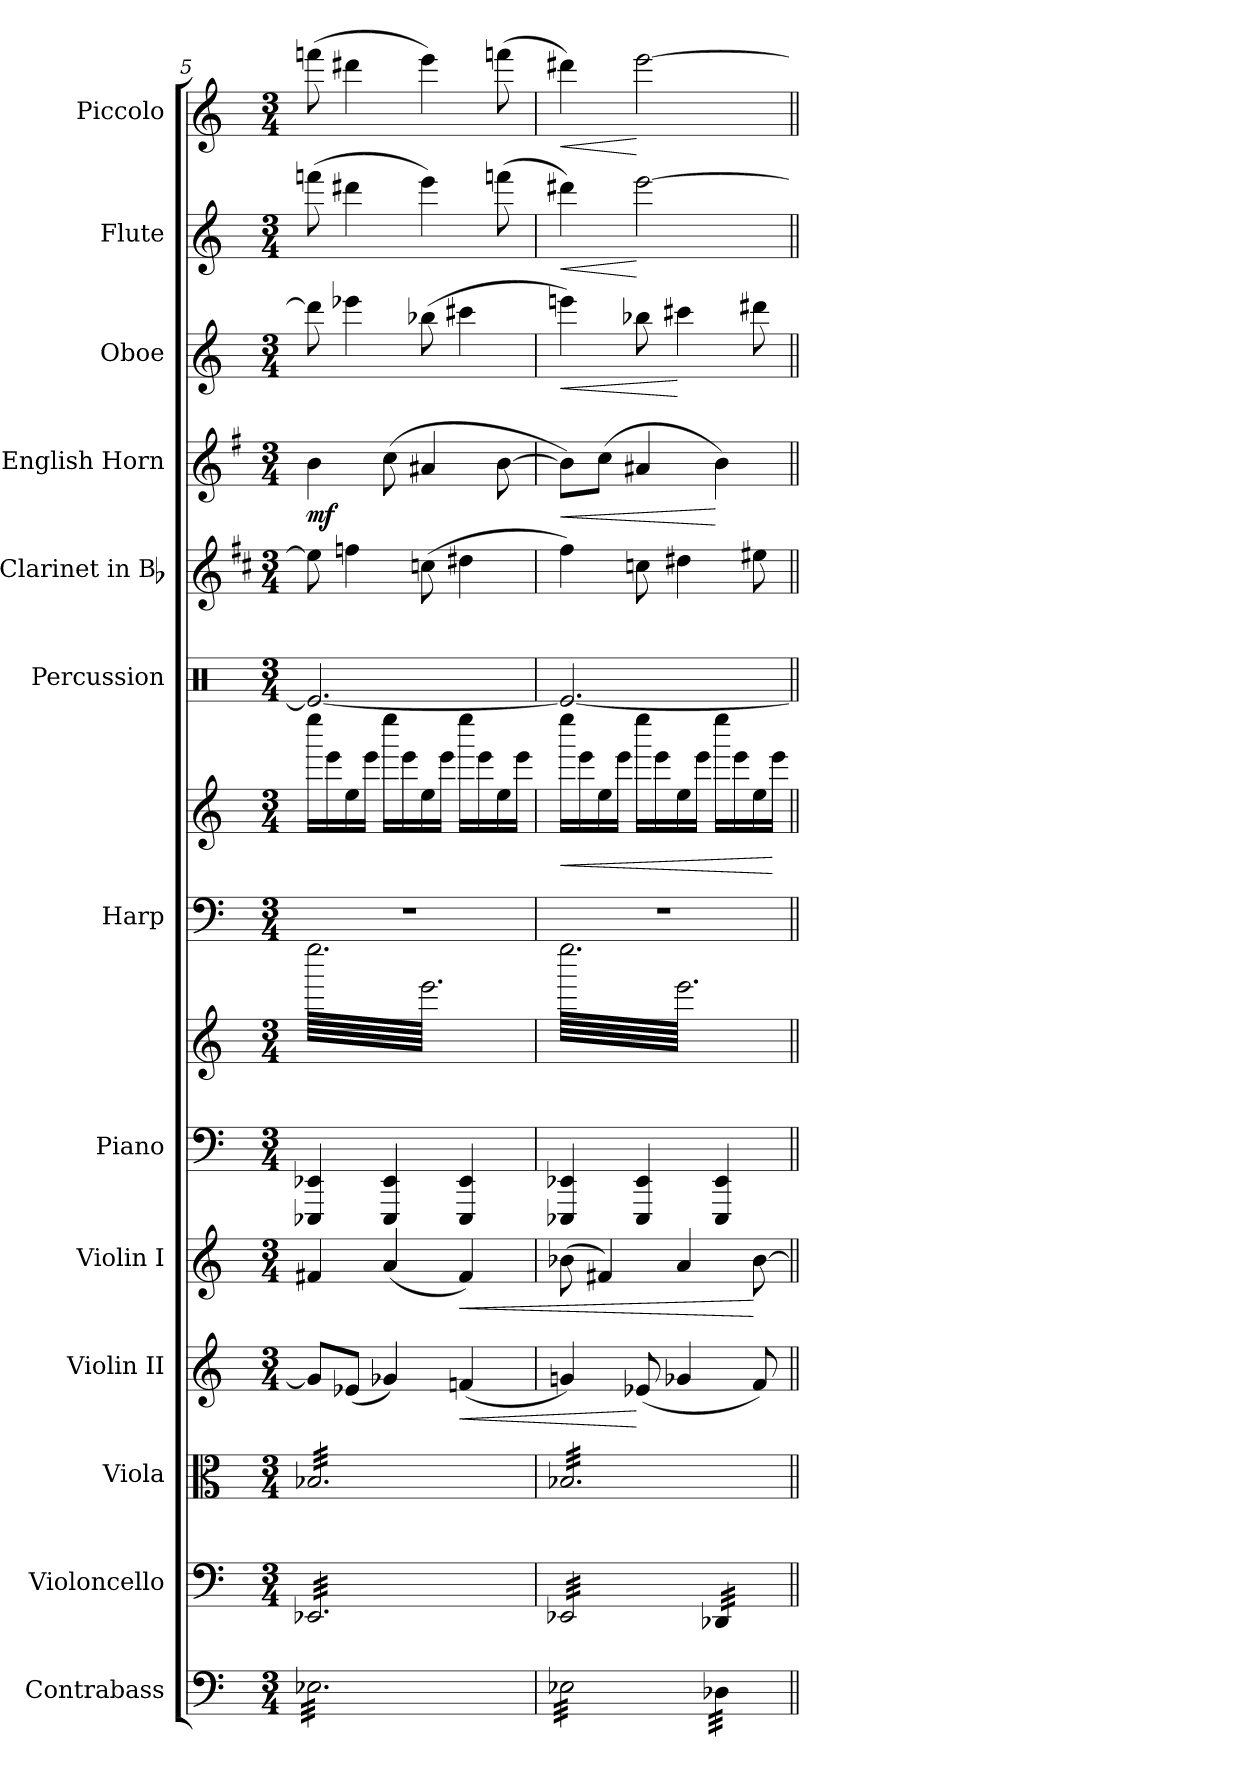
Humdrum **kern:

**kern	**kern	**kern	**kern	**dynam	**kern	**dynam	**kern	**kern	**kern	**kern	**dynam	**kern	**kern	**kern	**dynam	**kern	**dynam	**kern	**dynam	**kern	**dynam
*part13	*part12	*part11	*part10	*part10	*part9	*part9	*part8	*part8	*part7	*part7	*part7	*part6	*part5	*part4	*part4	*part3	*part3	*part2	*part2	*part1	*part1
*staff15	*staff14	*staff13	*staff12	*staff12	*staff11	*staff11	*staff10	*staff9	*staff8	*staff7	*staff7/8	*staff6	*staff5	*staff4	*staff4	*staff3	*staff3	*staff2	*staff2	*staff1	*staff1
*I"Contrabass	*I"Violoncello	*I"Viola	*I"Violin II	*	*I"Violin I	*	*I"Piano	*	*I"Harp	*	*	*I"Percussion	*I"Clarinet in Bb	*I"English Horn	*	*I"Oboe	*	*I"Flute	*	*I"Piccolo	*
*I'Cb.	*I'Vc.	*I'Vla.	*I'Vln. II	*	*I'Vln. I	*	*I'Pno	*	*I'Hp	*	*	*I'Perc.	*I'Cl.	*I'Eng. Hn.	*	*I'Ob.	*	*I'Fl.	*	*I'Picc.	*
*clefF4	*clefF4	*clefC3	*clefG2	*	*clefG2	*	*clefF4	*clefG2	*clefF4	*clefG2	*	*clefX	*clefG2	*clefG2	*	*clefG2	*	*clefG2	*	*clefG2	*
*ITrd7c12	*	*	*	*	*	*	*	*	*	*	*	*	*ITrd1c2	*ITrd4c7	*	*	*	*	*	*ITrd-7c-12	*
*k[]	*k[]	*k[]	*k[]	*	*k[]	*	*k[]	*k[]	*k[]	*k[]	*	*k[]	*k[]	*k[]	*	*k[]	*	*k[]	*	*k[]	*
*C:	*C:	*C:	*C:	*	*C:	*	*C:	*C:	*C:	*C:	*	*C:	*C:	*C:	*	*C:	*	*C:	*	*C:	*
*M3/4	*M3/4	*M3/4	*M3/4	*	*M3/4	*	*M3/4	*M3/4	*M3/4	*M3/4	*	*M3/4	*M3/4	*M3/4	*	*M3/4	*	*M3/4	*	*M3/4	*
=5	=5	=5	=5	=5	=5	=5	=5	=5	=5	=5	=5	=5	=5	=5	=5	=5	=5	=5	=5	=5	=5
*tremolo	*	*	*	*	*	*	*	*	*	*	*	*	*	*	*	*	*	*	*	*	*
*	*tremolo	*	*	*	*	*	*	*	*	*	*	*	*	*	*	*	*	*	*	*	*
*	*	*tremolo	*	*	*	*	*	*	*	*	*	*	*	*	*	*	*	*	*	*	*
*	*	*	*	*	*	*	*	*tremolo	*	*	*	*	*	*	*	*	*	*	*	*	*
32EE-XLLL	32EE-XLLL	32B-XLLL	8gL]	.	4f#X	.	4EEE-X 4EE-X	(64eeeeLLLL	4%3r	16eeeeLL	.	2.Re/_	8dd-]	4e	mf	8ddd-]	.	(8fffn	.	(8ffffn	.
.	.	.	.	.	.	.	.	64eee)	.	.	.	.	.	.	.	.	.	.	.	.	.
32EE-X	32EE-X	32B-X	.	.	.	.	.	64eeee	.	.	.	.	.	.	.	.	.	.	.	.	.
.	.	.	.	.	.	.	.	64eee)	.	.	.	.	.	.	.	.	.	.	.	.	.
32EE-X	32EE-X	32B-X	.	.	.	.	.	64eeee	.	16eee	.	.	.	.	.	.	.	.	.	.	.
.	.	.	.	.	.	.	.	64eee)	.	.	.	.	.	.	.	.	.	.	.	.	.
32EE-X	32EE-X	32B-X	.	.	.	.	.	64eeee	.	.	.	.	.	.	.	.	.	.	.	.	.
.	.	.	.	.	.	.	.	64eee)	.	.	.	.	.	.	.	.	.	.	.	.	.
32EE-X	32EE-X	32B-X	(8e-XJ	.	.	.	.	64eeee	.	16ee	.	.	4ee-X	.	.	4eee-X	.	4ddd#X	.	4dddd#X	.
.	.	.	.	.	.	.	.	64eee)	.	.	.	.	.	.	.	.	.	.	.	.	.
32EE-X	32EE-X	32B-X	.	.	.	.	.	64eeee	.	.	.	.	.	.	.	.	.	.	.	.	.
.	.	.	.	.	.	.	.	64eee)	.	.	.	.	.	.	.	.	.	.	.	.	.
32EE-X	32EE-X	32B-X	.	.	.	.	.	64eeee	.	16eeeJJ	.	.	.	.	.	.	.	.	.	.	.
.	.	.	.	.	.	.	.	64eee)	.	.	.	.	.	.	.	.	.	.	.	.	.
32EE-X	32EE-X	32B-X	.	.	.	.	.	64eeee	.	.	.	.	.	.	.	.	.	.	.	.	.
.	.	.	.	.	.	.	.	64eee)	.	.	.	.	.	.	.	.	.	.	.	.	.
32EE-X	32EE-X	32B-X	4g-X)	.	(4a	.	4EEE- 4EE-	64eeee	.	16eeeeLL	.	.	.	(8f	.	.	.	.	.	.	.
.	.	.	.	.	.	.	.	64eee)	.	.	.	.	.	.	.	.	.	.	.	.	.
32EE-X	32EE-X	32B-X	.	.	.	.	.	64eeee	.	.	.	.	.	.	.	.	.	.	.	.	.
.	.	.	.	.	.	.	.	64eee)	.	.	.	.	.	.	.	.	.	.	.	.	.
32EE-X	32EE-X	32B-X	.	.	.	.	.	64eeee	.	16eee	.	.	.	.	.	.	.	.	.	.	.
.	.	.	.	.	.	.	.	64eee)	.	.	.	.	.	.	.	.	.	.	.	.	.
32EE-X	32EE-X	32B-X	.	.	.	.	.	64eeee	.	.	.	.	.	.	.	.	.	.	.	.	.
.	.	.	.	.	.	.	.	64eee)	.	.	.	.	.	.	.	.	.	.	.	.	.
32EE-X	32EE-X	32B-X	.	.	.	.	.	64eeee	.	16ee	.	.	(8b-X	4d#X	.	(8bb-X	.	4eee)	.	4eeee)	.
.	.	.	.	.	.	.	.	64eee)	.	.	.	.	.	.	.	.	.	.	.	.	.
32EE-X	32EE-X	32B-X	.	.	.	.	.	64eeee	.	.	.	.	.	.	.	.	.	.	.	.	.
.	.	.	.	.	.	.	.	64eee)	.	.	.	.	.	.	.	.	.	.	.	.	.
32EE-X	32EE-X	32B-X	.	.	.	.	.	64eeee	.	16eeeJJ	.	.	.	.	.	.	.	.	.	.	.
.	.	.	.	.	.	.	.	64eee)	.	.	.	.	.	.	.	.	.	.	.	.	.
32EE-X	32EE-X	32B-X	.	.	.	.	.	64eeee	.	.	.	.	.	.	.	.	.	.	.	.	.
.	.	.	.	.	.	.	.	64eee)	.	.	.	.	.	.	.	.	.	.	.	.	.
!	!	!	!	!LO:HP:b	!	!LO:HP:b	!	!	!	!	!	!	!	!	!	!	!	!	!	!	!
32EE-X	32EE-X	32B-X	(4fn	<	4f#)	<	4EEE- 4EE-	64eeee	.	16eeeeLL	.	.	4cc#X	.	.	4ccc#X	.	.	.	.	.
.	.	.	.	.	.	.	.	64eee)	.	.	.	.	.	.	.	.	.	.	.	.	.
32EE-X	32EE-X	32B-X	.	.	.	.	.	64eeee	.	.	.	.	.	.	.	.	.	.	.	.	.
.	.	.	.	.	.	.	.	64eee)	.	.	.	.	.	.	.	.	.	.	.	.	.
32EE-X	32EE-X	32B-X	.	.	.	.	.	64eeee	.	16eee	.	.	.	.	.	.	.	.	.	.	.
.	.	.	.	.	.	.	.	64eee)	.	.	.	.	.	.	.	.	.	.	.	.	.
32EE-X	32EE-X	32B-X	.	.	.	.	.	64eeee	.	.	.	.	.	.	.	.	.	.	.	.	.
.	.	.	.	.	.	.	.	64eee)	.	.	.	.	.	.	.	.	.	.	.	.	.
32EE-X	32EE-X	32B-X	.	.	.	.	.	64eeee	.	16ee	.	.	.	[8e	.	.	.	(8fffn	.	(8ffffn	.
.	.	.	.	.	.	.	.	64eee)	.	.	.	.	.	.	.	.	.	.	.	.	.
32EE-X	32EE-X	32B-X	.	.	.	.	.	64eeee	.	.	.	.	.	.	.	.	.	.	.	.	.
.	.	.	.	.	.	.	.	64eee)	.	.	.	.	.	.	.	.	.	.	.	.	.
32EE-X	32EE-X	32B-X	.	.	.	.	.	64eeee	.	16eeeJJ	.	.	.	.	.	.	.	.	.	.	.
.	.	.	.	.	.	.	.	64eee)	.	.	.	.	.	.	.	.	.	.	.	.	.
32EE-XJJJ	32EE-XJJJ	32B-XJJJ	.	.	.	.	.	64eeee	.	.	.	.	.	.	.	.	.	.	.	.	.
.	.	.	.	.	.	.	.	64eee)JJJJ	.	.	.	.	.	.	.	.	.	.	.	.	.
=6	=6	=6	=6	=6	=6	=6	=6	=6	=6	=6	=6	=6	=6	=6	=6	=6	=6	=6	=6	=6	=6
!	!	!	!	!	!	!	!	!	!	!	!	!	!	!	!LO:HP:b	!	!LO:HP:b	!	!LO:HP:b	!	!LO:HP:b
32EE-XLLL	32EE-XLLL	32B-XLLL	4gn)	.	(8b-X	.	4EEE-X 4EE-X	(64eeeeLLLL	4%3r	16eeeeLL	<	2.Re/_	4ee)	8eL])	<	4eeen)	<	4ddd#X)	<	4dddd#X)	<
.	.	.	.	.	.	.	.	64eee)	.	.	.	.	.	.	.	.	.	.	.	.	.
32EE-X	32EE-X	32B-X	.	.	.	.	.	64eeee	.	.	.	.	.	.	.	.	.	.	.	.	.
.	.	.	.	.	.	.	.	64eee)	.	.	.	.	.	.	.	.	.	.	.	.	.
32EE-X	32EE-X	32B-X	.	.	.	.	.	64eeee	.	16eee	.	.	.	.	.	.	.	.	.	.	.
.	.	.	.	.	.	.	.	64eee)	.	.	.	.	.	.	.	.	.	.	.	.	.
32EE-X	32EE-X	32B-X	.	.	.	.	.	64eeee	.	.	.	.	.	.	.	.	.	.	.	.	.
.	.	.	.	.	.	.	.	64eee)	.	.	.	.	.	.	.	.	.	.	.	.	.
32EE-X	32EE-X	32B-X	.	.	4f#X)	.	.	64eeee	.	16ee	.	.	.	(>8fJ	.	.	.	.	.	.	.
.	.	.	.	.	.	.	.	64eee)	.	.	.	.	.	.	.	.	.	.	.	.	.
32EE-X	32EE-X	32B-X	.	.	.	.	.	64eeee	.	.	.	.	.	.	.	.	.	.	.	.	.
.	.	.	.	.	.	.	.	64eee)	.	.	.	.	.	.	.	.	.	.	.	.	.
32EE-X	32EE-X	32B-X	.	.	.	.	.	64eeee	.	16eeeJJ	.	.	.	.	.	.	.	.	.	.	.
.	.	.	.	.	.	.	.	64eee)	.	.	.	.	.	.	.	.	.	.	.	.	.
32EE-X	32EE-X	32B-X	.	.	.	.	.	64eeee	.	.	.	.	.	.	.	.	.	.	.	.	.
.	.	.	.	.	.	.	.	64eee)	.	.	.	.	.	.	.	.	.	.	.	.	.
32EE-X	32EE-X	32B-X	(8e-X	[	.	.	4EEE- 4EE-	64eeee	.	16eeeeLL	.	.	8b-X	4d#X	.	8bb-X	.	[2eee	[	[2eeee	[
.	.	.	.	.	.	.	.	64eee)	.	.	.	.	.	.	.	.	.	.	.	.	.
32EE-X	32EE-X	32B-X	.	.	.	.	.	64eeee	.	.	.	.	.	.	.	.	.	.	.	.	.
.	.	.	.	.	.	.	.	64eee)	.	.	.	.	.	.	.	.	.	.	.	.	.
32EE-X	32EE-X	32B-X	.	.	.	.	.	64eeee	.	16eee	.	.	.	.	.	.	.	.	.	.	.
.	.	.	.	.	.	.	.	64eee)	.	.	.	.	.	.	.	.	.	.	.	.	.
32EE-X	32EE-X	32B-X	.	.	.	.	.	64eeee	.	.	.	.	.	.	.	.	.	.	.	.	.
.	.	.	.	.	.	.	.	64eee)	.	.	.	.	.	.	.	.	.	.	.	.	.
32EE-X	32EE-X	32B-X	4g-X	.	4a	.	.	64eeee	.	16ee	.	.	4cc#X	.	.	4ccc#X	[	.	.	.	.
.	.	.	.	.	.	.	.	64eee)	.	.	.	.	.	.	.	.	.	.	.	.	.
32EE-X	32EE-X	32B-X	.	.	.	.	.	64eeee	.	.	.	.	.	.	.	.	.	.	.	.	.
.	.	.	.	.	.	.	.	64eee)	.	.	.	.	.	.	.	.	.	.	.	.	.
32EE-X	32EE-X	32B-X	.	.	.	.	.	64eeee	.	16eeeJJ	.	.	.	.	.	.	.	.	.	.	.
.	.	.	.	.	.	.	.	64eee)	.	.	.	.	.	.	.	.	.	.	.	.	.
32EE-XJJJ	32EE-XJJJ	32B-X	.	.	.	.	.	64eeee	.	.	.	.	.	.	.	.	.	.	.	.	.
.	.	.	.	.	.	.	.	64eee)	.	.	.	.	.	.	.	.	.	.	.	.	.
32DD-XLLL	32DD-XLLL	32B-X	.	.	.	.	4EEE- 4EE-	64eeee	.	16eeeeLL	.	.	.	4e)	[	.	.	.	.	.	.
.	.	.	.	.	.	.	.	64eee)	.	.	.	.	.	.	.	.	.	.	.	.	.
32DD-X	32DD-X	32B-X	.	.	.	.	.	64eeee	.	.	.	.	.	.	.	.	.	.	.	.	.
.	.	.	.	.	.	.	.	64eee)	.	.	.	.	.	.	.	.	.	.	.	.	.
32DD-X	32DD-X	32B-X	.	.	.	.	.	64eeee	.	16eee	.	.	.	.	.	.	.	.	.	.	.
.	.	.	.	.	.	.	.	64eee)	.	.	.	.	.	.	.	.	.	.	.	.	.
32DD-X	32DD-X	32B-X	.	.	.	.	.	64eeee	.	.	.	.	.	.	.	.	.	.	.	.	.
.	.	.	.	.	.	.	.	64eee)	.	.	.	.	.	.	.	.	.	.	.	.	.
32DD-X	32DD-X	32B-X	8f)	.	[8b-	[	.	64eeee	.	16ee	.	.	8dd#X	.	.	8ddd#X	.	.	.	.	.
.	.	.	.	.	.	.	.	64eee)	.	.	.	.	.	.	.	.	.	.	.	.	.
32DD-X	32DD-X	32B-X	.	.	.	.	.	64eeee	.	.	.	.	.	.	.	.	.	.	.	.	.
.	.	.	.	.	.	.	.	64eee)	.	.	.	.	.	.	.	.	.	.	.	.	.
32DD-X	32DD-X	32B-X	.	.	.	.	.	64eeee	.	16eeeJJ	[	.	.	.	.	.	.	.	.	.	.
.	.	.	.	.	.	.	.	64eee)	.	.	.	.	.	.	.	.	.	.	.	.	.
32DD-XJJJ	32DD-XJJJ	32B-XJJJ	.	.	.	.	.	64eeee	.	.	.	.	.	.	.	.	.	.	.	.	.
*	*	*Xtremolo	*	*	*	*	*	*	*	*	*	*	*	*	*	*	*	*	*	*	*
*	*Xtremolo	*	*	*	*	*	*	*	*	*	*	*	*	*	*	*	*	*	*	*	*
*Xtremolo	*	*	*	*	*	*	*	*	*	*	*	*	*	*	*	*	*	*	*	*	*
.	.	.	.	.	.	.	.	64eee)JJJJ	.	.	.	.	.	.	.	.	.	.	.	.	.
*	*	*	*	*	*	*	*	*Xtremolo	*	*	*	*	*	*	*	*	*	*	*	*	*
.	.	.	.	.	.	.	.	.	.	.	.	.	.	.	.	.	.	.	.	.	.
.	.	.	.	.	.	.	.	.	.	.	.	.	.	.	.	.	.	.	.	.	.
.	.	.	.	.	.	.	.	.	.	.	.	.	.	.	.	.	.	.	.	.	.
.	.	.	.	.	.	.	.	.	.	.	.	.	.	.	.	.	.	.	.	.	.
.	.	.	.	.	.	.	.	.	.	.	.	.	.	.	.	.	.	.	.	.	.
.	.	.	.	.	.	.	.	.	.	.	.	.	.	.	.	.	.	.	.	.	.
.	.	.	.	.	.	.	.	.	.	.	.	.	.	.	.	.	.	.	.	.	.
.	.	.	.	.	.	.	.	.	.	.	.	.	.	.	.	.	.	.	.	.	.
.	.	.	.	.	.	.	.	.	.	.	.	.	.	.	.	.	.	.	.	.	.
.	.	.	.	.	.	.	.	.	.	.	.	.	.	.	.	.	.	.	.	.	.
.	.	.	.	.	.	.	.	.	.	.	.	.	.	.	.	.	.	.	.	.	.
.	.	.	.	.	.	.	.	.	.	.	.	.	.	.	.	.	.	.	.	.	.
.	.	.	.	.	.	.	.	.	.	.	.	.	.	.	.	.	.	.	.	.	.
.	.	.	.	.	.	.	.	.	.	.	.	.	.	.	.	.	.	.	.	.	.
.	.	.	.	.	.	.	.	.	.	.	.	.	.	.	.	.	.	.	.	.	.
.	.	.	.	.	.	.	.	.	.	.	.	.	.	.	.	.	.	.	.	.	.
.	.	.	.	.	.	.	.	.	.	.	.	.	.	.	.	.	.	.	.	.	.
.	.	.	.	.	.	.	.	.	.	.	.	.	.	.	.	.	.	.	.	.	.
.	.	.	.	.	.	.	.	.	.	.	.	.	.	.	.	.	.	.	.	.	.
.	.	.	.	.	.	.	.	.	.	.	.	.	.	.	.	.	.	.	.	.	.
.	.	.	.	.	.	.	.	.	.	.	.	.	.	.	.	.	.	.	.	.	.
.	.	.	.	.	.	.	.	.	.	.	.	.	.	.	.	.	.	.	.	.	.
.	.	.	.	.	.	.	.	.	.	.	.	.	.	.	.	.	.	.	.	.	.
.	.	.	.	.	.	.	.	.	.	.	.	.	.	.	.	.	.	.	.	.	.
=||	=||	=||	=||	=||	=||	=||	=||	=||	=||	=||	=||	=||	=||	=||	=||	=||	=||	=||	=||	=||	=||
*-	*-	*-	*-	*-	*-	*-	*-	*-	*-	*-	*-	*-	*-	*-	*-	*-	*-	*-	*-	*-	*-
